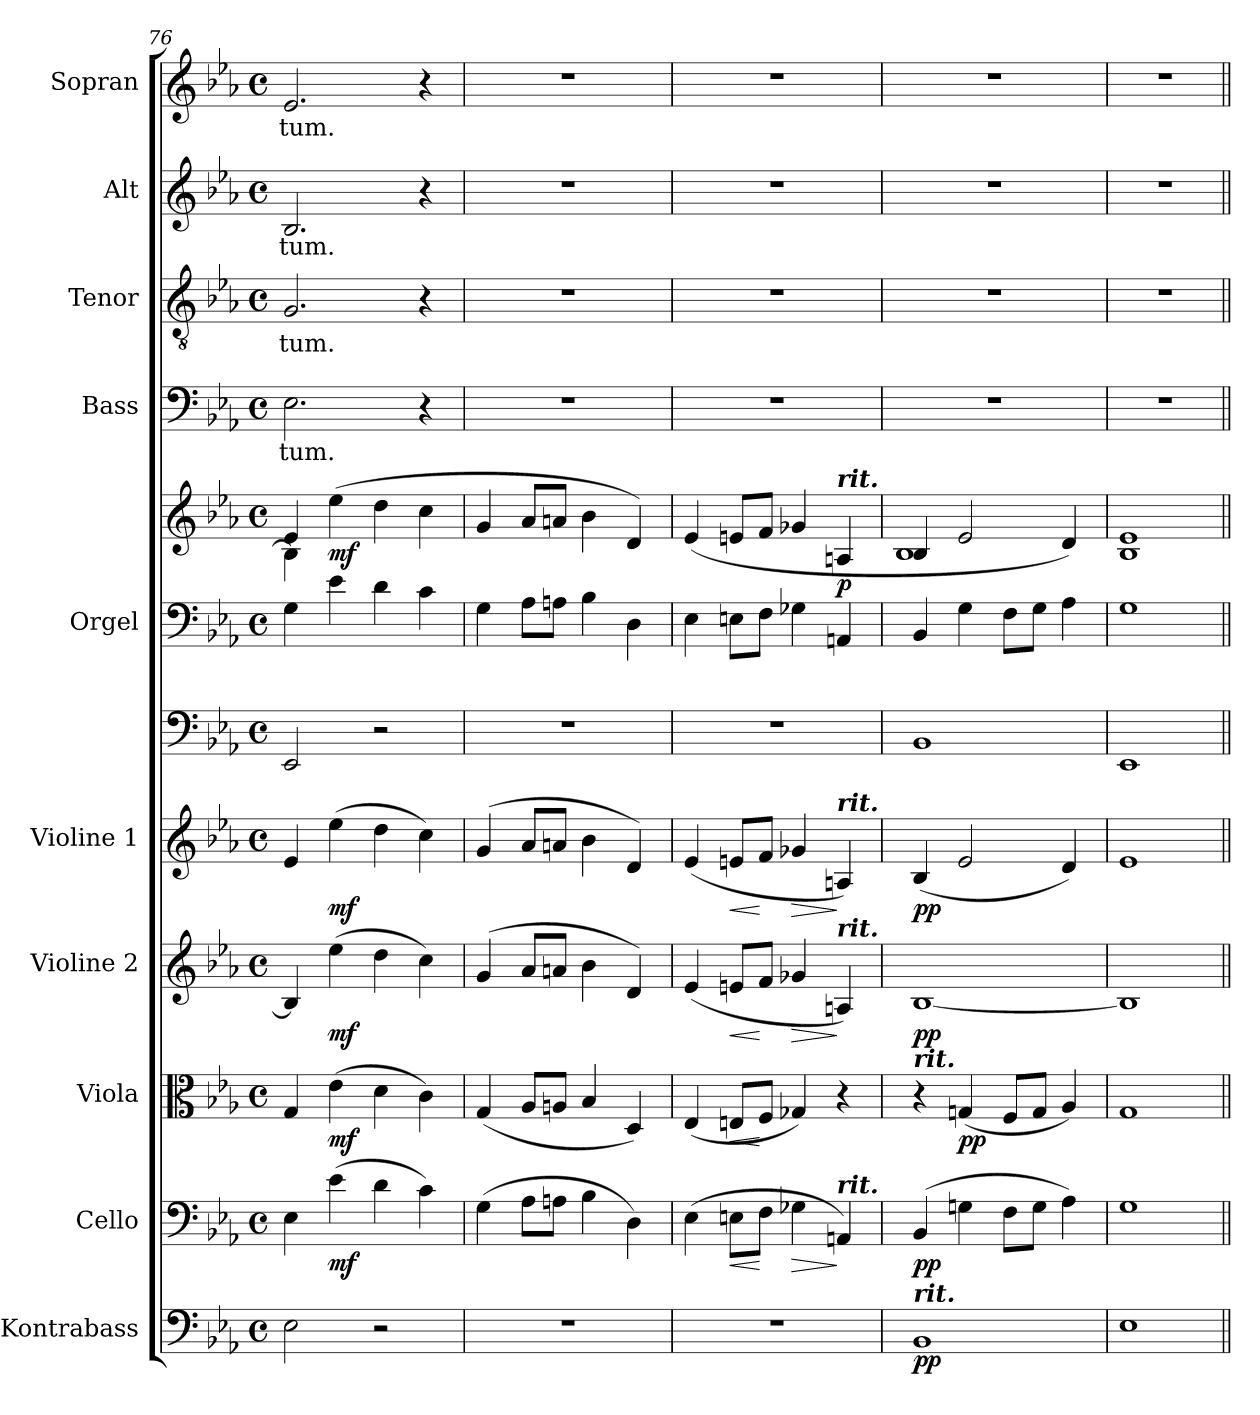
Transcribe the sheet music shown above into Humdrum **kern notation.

**kern	**dynam	**kern	**dynam	**kern	**dynam	**kern	**dynam	**kern	**dynam	**kern	**kern	**kern	**dynam	**kern	**text	**kern	**text	**kern	**text	**kern	**text
*part11	*part11	*part10	*part10	*part9	*part9	*part8	*part8	*part7	*part7	*part6	*part5	*part5	*part5	*part4	*part4	*part3	*part3	*part2	*part2	*part1	*part1
*staff12	*staff12	*staff11	*staff11	*staff10	*staff10	*staff9	*staff9	*staff8	*staff8	*staff7	*staff6	*staff5	*staff5/6	*staff4	*staff4	*staff3	*staff3	*staff2	*staff2	*staff1	*staff1
*I"Kontrabass	*	*I"Cello	*	*I"Viola	*	*I"Violine 2	*	*I"Violine 1	*	*	*I"Orgel	*	*	*I"Bass	*	*I"Tenor	*	*I"Alt	*	*I"Sopran	*
*I'Kb.	*	*	*	*I'Vla.	*	*I'Vl. 2	*	*I'Vl. 1	*	*	*I'Org.	*	*	*I'B	*	*I'T	*	*I'A	*	*I'S	*
*clefF4	*	*clefF4	*	*clefC3	*	*clefG2	*	*clefG2	*	*clefF4	*clefF4	*clefG2	*	*clefF4	*	*clefGv2	*	*clefG2	*	*clefG2	*
*ITrd7c12	*	*	*	*	*	*	*	*	*	*	*	*	*	*	*	*	*	*	*	*	*
*k[b-e-a-]	*	*k[b-e-a-]	*	*k[b-e-a-]	*	*k[b-e-a-]	*	*k[b-e-a-]	*	*k[b-e-a-]	*k[b-e-a-]	*k[b-e-a-]	*	*k[b-e-a-]	*	*k[b-e-a-]	*	*k[b-e-a-]	*	*k[b-e-a-]	*
*E-:	*	*E-:	*	*E-:	*	*E-:	*	*E-:	*	*E-:	*E-:	*E-:	*	*E-:	*	*E-:	*	*E-:	*	*E-:	*
*M4/4	*	*M4/4	*	*M4/4	*	*M4/4	*	*M4/4	*	*M4/4	*M4/4	*M4/4	*	*M4/4	*	*M4/4	*	*M4/4	*	*M4/4	*
*met(c)	*	*met(c)	*	*met(c)	*	*met(c)	*	*met(c)	*	*met(c)	*met(c)	*met(c)	*	*met(c)	*	*met(c)	*	*met(c)	*	*met(c)	*
=76	=76	=76	=76	=76	=76	=76	=76	=76	=76	=76	=76	=76	=76	=76	=76	=76	=76	=76	=76	=76	=76
*	*	*	*	*	*	*	*	*	*	*	*	*^	*	*	*	*	*	*	*	*	*
!	!	!	!	!	!	!	!	!	!	!	!	!	!	!	!	!LO:LY:b	!	!LO:LY:b	!	!LO:LY:b	!	!LO:LY:b
2EE-\	.	4E-\	.	4G/	.	4B-/]	.	4e-/	.	2EE-/	4G\	4e-/	4B-\]	.	2.E-\	-tum.	2.G/	-tum.	2.B-/	-tum.	2.e-/	-tum.
!	!	!	!LO:DY:b	!	!LO:DY:b	!	!LO:DY:b	!	!LO:DY:b	!	!	!	!	!LO:DY:b	!	!	!	!	!	!	!	!
.	.	(>4e-\	mf	(>4e-\	mf	(>4ee-\	mf	(>4ee-\	mf	.	4e-\	(>4ee-\	2.ryy	mf	.	.	.	.	.	.	.	.
2r	.	4d\	.	4d\	.	4dd\	.	4dd\	.	2r	4d\	4dd\	.	.	.	.	.	.	.	.	.	.
.	.	4c\)	.	4c\)	.	4cc\)	.	4cc\)	.	.	4c\	4cc\	.	.	4r	.	4r	.	4r	.	4r	.
*	*	*	*	*	*	*	*	*	*	*	*	*v	*v	*	*	*	*	*	*	*	*	*
=77	=77	=77	=77	=77	=77	=77	=77	=77	=77	=77	=77	=77	=77	=77	=77	=77	=77	=77	=77	=77	=77
1r	.	(>4G\	.	(<4G/	.	(<4g/	.	(<4g/	.	1r	4G\	4g/	.	1r	.	1r	.	1r	.	1r	.
.	.	8A-\L	.	8A-/L	.	8a-/L	.	8a-/L	.	.	8A-\L	8a-/L	.	.	.	.	.	.	.	.	.
.	.	8An\J	.	8An/J	.	8an/J	.	8an/J	.	.	8An\J	8an/J	.	.	.	.	.	.	.	.	.
.	.	4B-\	.	4B-/	.	4b-\	.	4b-\	.	.	4B-\	4b-\	.	.	.	.	.	.	.	.	.
.	.	4D\)	.	4D/)	.	4d/)	.	4d/)	.	.	4D\	4d/)	.	.	.	.	.	.	.	.	.
=78	=78	=78	=78	=78	=78	=78	=78	=78	=78	=78	=78	=78	=78	=78	=78	=78	=78	=78	=78	=78	=78
1r	.	(>4E-\	.	(<4E-/	.	(<4e-/	.	(<4e-/	.	1r	4E-\	(4e-/	.	1r	.	1r	.	1r	.	1r	.
!	!	!	!LO:HP:b	!	!LO:HP:b	!	!LO:HP:b	!	!LO:HP:b	!	!	!	!	!	!	!	!	!	!	!	!
.	.	8En\L	<	8En/L	<	8en/L	<	8en/L	<	.	8En\L	8en/L	.	.	.	.	.	.	.	.	.
.	.	8F\J	[	8F/J	[	8f/J	[	8f/J	[	.	8F\J	8f/J	.	.	.	.	.	.	.	.	.
!	!	!	!LO:HP:b	!	!	!	!LO:HP:b	!	!LO:HP:b	!	!	!	!	!	!	!	!	!	!	!	!
.	.	4G-X\	>	4G-X/)	.	4g-X/	>	4g-X/	>	.	4G-X\	4g-X/	.	.	.	.	.	.	.	.	.
!	!	!	!	!	!	!	!	!	!	!	!	!LO:TX:a:Bi:t=rit.	!	!	!	!	!	!	!	!	!
!	!	!	!	!	!	!	!	!LO:TX:a:Bi:t=rit.	!	!	!	!	!	!	!	!	!	!	!	!	!
!	!	!	!	!	!	!LO:TX:a:Bi:t=rit.	!	!	!	!	!	!	!	!	!	!	!	!	!	!	!
!	!	!LO:TX:a:Bi:t=rit.	!	!	!	!	!	!	!	!	!	!	!	!	!	!	!	!	!	!	!
!	!	!	!	!	!	!	!	!	!	!	!	!	!LO:DY:b	!	!	!	!	!	!	!	!
.	.	4AAn/)	]	4r	.	4An/)	]	4An/)	]	.	4AAn/	4An/	p	.	.	.	.	.	.	.	.
=79	=79	=79	=79	=79	=79	=79	=79	=79	=79	=79	=79	=79	=79	=79	=79	=79	=79	=79	=79	=79	=79
*	*	*	*	*	*	*	*	*	*	*	*	*^	*	*	*	*	*	*	*	*	*
!	!	!	!	!LO:TX:a:Bi:t=rit.	!	!	!	!	!	!	!	!	!	!	!	!	!	!	!	!	!	!
!LO:TX:a:Bi:t=rit.	!	!	!	!	!	!	!	!	!	!	!	!	!	!	!	!	!	!	!	!	!	!
!	!LO:DY:b	!	!LO:DY:b	!	!	!	!LO:DY:b	!	!LO:DY:b	!	!	!	!	!	!	!	!	!	!	!	!	!
1BBB-	pp	(4BB-/	pp	4r	.	[1B-	pp	(<4B-/	pp	1BB-	4BB-/	4B-/	1B-	.	1r	.	1r	.	1r	.	1r	.
!	!	!	!	!	!LO:DY:b	!	!	!	!	!	!	!	!	!	!	!	!	!	!	!	!	!
.	.	4Gn\	.	(<4Gn/	pp	.	.	2e-/	.	.	4G\	2e-/	.	.	.	.	.	.	.	.	.	.
.	.	8F\L	.	8F/L	.	.	.	.	.	.	8F\L	.	.	.	.	.	.	.	.	.	.	.
.	.	8G\J	.	8G/J	.	.	.	.	.	.	8G\J	.	.	.	.	.	.	.	.	.	.	.
.	.	4A-\)	.	4A-/)	.	.	.	4d/)	.	.	4A-\	4d/)	.	.	.	.	.	.	.	.	.	.
*	*	*	*	*	*	*	*	*	*	*	*	*v	*v	*	*	*	*	*	*	*	*	*
=80	=80	=80	=80	=80	=80	=80	=80	=80	=80	=80	=80	=80	=80	=80	=80	=80	=80	=80	=80	=80	=80
1EE-	.	1G	.	1G	.	1B-]	.	1e-	.	1EE-	1G	1B- 1e-	.	1r	.	1r	.	1r	.	1r	.
=||	=||	=||	=||	=||	=||	=||	=||	=||	=||	=||	=||	=||	=||	=||	=||	=||	=||	=||	=||	=||	=||
*-	*-	*-	*-	*-	*-	*-	*-	*-	*-	*-	*-	*-	*-	*-	*-	*-	*-	*-	*-	*-	*-
